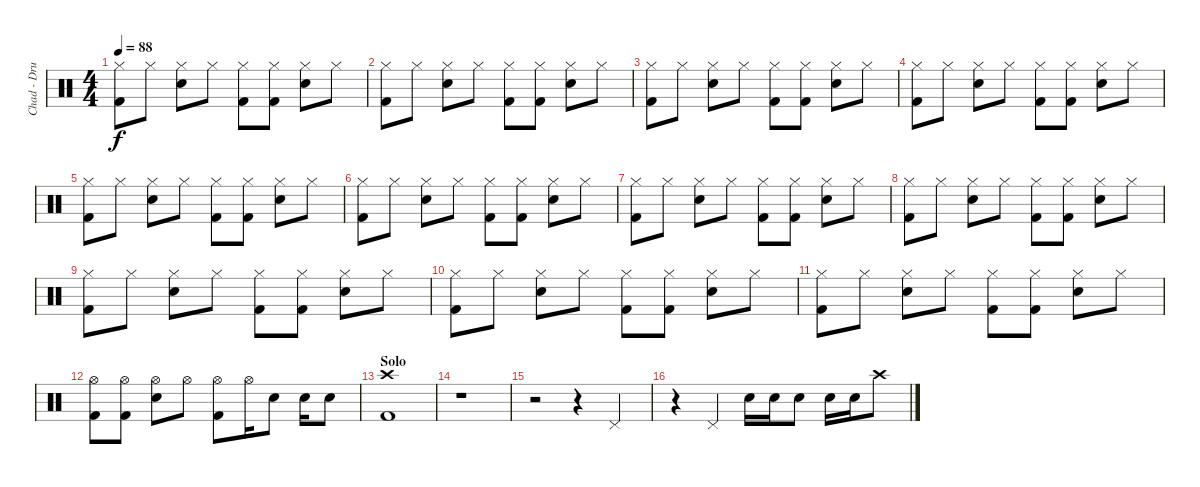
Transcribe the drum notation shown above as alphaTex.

\track ("Chad - Drums" "Chad - Dru") {instrument percussion}
\staff {score}
\articulation defaults
\ts (4 4)
\tempo 88
\clef neutral
\ks c
("Hi-Hat (closed)" "Kick (hit) 2").8{dy f} "Hi-Hat (closed)".8 ("Hi-Hat (closed)" "Snare (hit) 2").8 "Hi-Hat (closed)".8 ("Hi-Hat (closed)" "Kick (hit) 2").8 ("Hi-Hat (closed)" "Kick (hit) 2").8 ("Hi-Hat (closed)" "Snare (hit) 2").8 "Hi-Hat (closed)".8 |
("Hi-Hat (closed)" "Kick (hit) 2").8 "Hi-Hat (closed)".8 ("Hi-Hat (closed)" "Snare (hit) 2").8 "Hi-Hat (closed)".8 ("Hi-Hat (closed)" "Kick (hit) 2").8 ("Hi-Hat (closed)" "Kick (hit) 2").8 ("Hi-Hat (closed)" "Snare (hit) 2").8 "Hi-Hat (closed)".8 |
("Hi-Hat (closed)" "Kick (hit) 2").8 "Hi-Hat (closed)".8 ("Hi-Hat (closed)" "Snare (hit) 2").8 "Hi-Hat (closed)".8 ("Hi-Hat (closed)" "Kick (hit) 2").8 ("Hi-Hat (closed)" "Kick (hit) 2").8 ("Hi-Hat (closed)" "Snare (hit) 2").8 "Hi-Hat (closed)".8 |
("Hi-Hat (closed)" "Kick (hit) 2").8 "Hi-Hat (closed)".8 ("Hi-Hat (closed)" "Snare (hit) 2").8 "Hi-Hat (closed)".8 ("Hi-Hat (closed)" "Kick (hit) 2").8 ("Hi-Hat (closed)" "Kick (hit) 2").8 ("Hi-Hat (closed)" "Snare (hit) 2").8 "Hi-Hat (closed)".8 |
("Hi-Hat (closed)" "Kick (hit) 2").8 "Hi-Hat (closed)".8 ("Hi-Hat (closed)" "Snare (hit) 2").8 "Hi-Hat (closed)".8 ("Hi-Hat (closed)" "Kick (hit) 2").8 ("Hi-Hat (closed)" "Kick (hit) 2").8 ("Hi-Hat (closed)" "Snare (hit) 2").8 "Hi-Hat (closed)".8 |
("Hi-Hat (closed)" "Kick (hit) 2").8 "Hi-Hat (closed)".8 ("Hi-Hat (closed)" "Snare (hit) 2").8 "Hi-Hat (closed)".8 ("Hi-Hat (closed)" "Kick (hit) 2").8 ("Hi-Hat (closed)" "Kick (hit) 2").8 ("Hi-Hat (closed)" "Snare (hit) 2").8 "Hi-Hat (closed)".8 |
("Hi-Hat (closed)" "Kick (hit) 2").8 "Hi-Hat (closed)".8 ("Hi-Hat (closed)" "Snare (hit) 2").8 "Hi-Hat (closed)".8 ("Hi-Hat (closed)" "Kick (hit) 2").8 ("Hi-Hat (closed)" "Kick (hit) 2").8 ("Hi-Hat (closed)" "Snare (hit) 2").8 "Hi-Hat (closed)".8 |
("Hi-Hat (closed)" "Kick (hit) 2").8 "Hi-Hat (closed)".8 ("Hi-Hat (closed)" "Snare (hit) 2").8 "Hi-Hat (closed)".8 ("Hi-Hat (closed)" "Kick (hit) 2").8 ("Hi-Hat (closed)" "Kick (hit) 2").8 ("Hi-Hat (closed)" "Snare (hit) 2").8 "Hi-Hat (closed)".8 |
("Hi-Hat (closed)" "Kick (hit) 2").8 "Hi-Hat (closed)".8 ("Hi-Hat (closed)" "Snare (hit) 2").8 "Hi-Hat (closed)".8 ("Hi-Hat (closed)" "Kick (hit) 2").8 ("Hi-Hat (closed)" "Kick (hit) 2").8 ("Hi-Hat (closed)" "Snare (hit) 2").8 "Hi-Hat (closed)".8 |
("Hi-Hat (closed)" "Kick (hit) 2").8 "Hi-Hat (closed)".8 ("Hi-Hat (closed)" "Snare (hit) 2").8 "Hi-Hat (closed)".8 ("Hi-Hat (closed)" "Kick (hit) 2").8 ("Hi-Hat (closed)" "Kick (hit) 2").8 ("Hi-Hat (closed)" "Snare (hit) 2").8 "Hi-Hat (closed)".8 |
("Hi-Hat (closed)" "Kick (hit) 2").8 "Hi-Hat (closed)".8 ("Hi-Hat (closed)" "Snare (hit) 2").8 "Hi-Hat (closed)".8 ("Hi-Hat (closed)" "Kick (hit) 2").8 ("Hi-Hat (closed)" "Kick (hit) 2").8 ("Hi-Hat (closed)" "Snare (hit) 2").8 "Hi-Hat (closed)".8 |
("Hi-Hat (open)" "Kick (hit) 2").8 ("Hi-Hat (open)" "Kick (hit) 2").8 ("Hi-Hat (open)" "Snare (hit) 2").8 "Hi-Hat (open)".8 ("Hi-Hat (open)" "Kick (hit) 2").8 "Hi-Hat (open)".16 "Snare (hit) 2".8 "Snare (hit) 2".16 "Snare (hit) 2".8 |
\section ("" "Solo")
("Crash high (hit)" "Kick (hit) 2").1 |
r.1 |
r.2 r.4 "Pedal Hi-Hat (hit)".4 |
r.4 "Pedal Hi-Hat (hit)".4 "Snare (hit) 2".16 "Snare (hit) 2".16 "Snare (hit) 2".8 "Snare (hit) 2".16 "Snare (hit) 2".16 "Crash high (hit)".8
